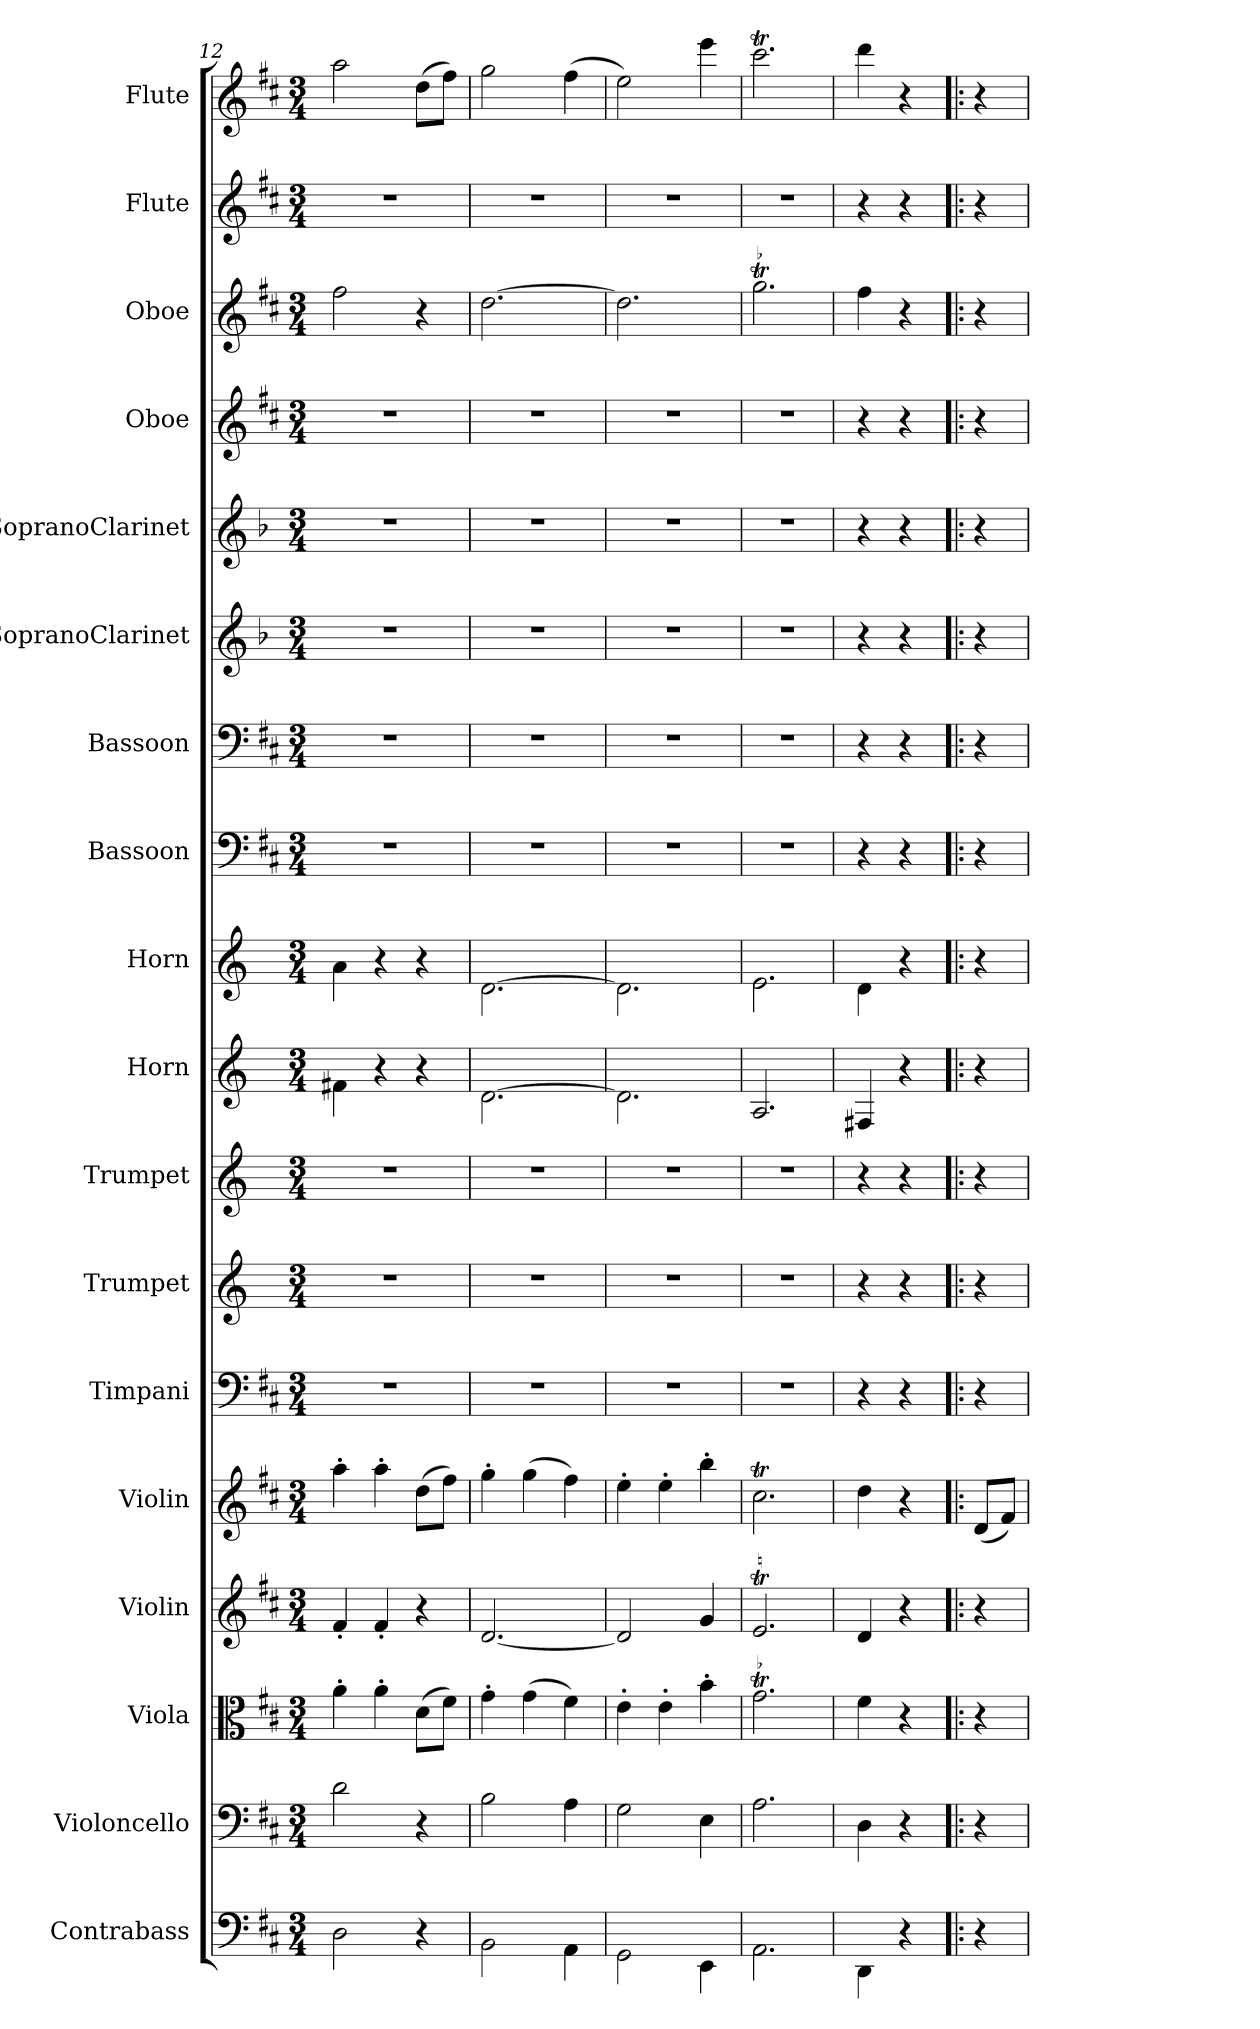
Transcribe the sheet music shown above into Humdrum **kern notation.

**kern	**kern	**kern	**kern	**kern	**kern	**kern	**kern	**kern	**kern	**kern	**kern	**kern	**kern	**kern	**kern	**kern	**kern
*part18	*part17	*part16	*part15	*part14	*part13	*part12	*part11	*part10	*part9	*part8	*part7	*part6	*part5	*part4	*part3	*part2	*part1
*staff18	*staff17	*staff16	*staff15	*staff14	*staff13	*staff12	*staff11	*staff10	*staff9	*staff8	*staff7	*staff6	*staff5	*staff4	*staff3	*staff2	*staff1
*I"Contrabass	*I"Violoncello	*I"Viola	*I"Violin	*I"Violin	*I"Timpani	*I"Trumpet	*I"Trumpet	*I"Horn	*I"Horn	*I"Bassoon	*I"Bassoon	*I"SopranoClarinet	*I"SopranoClarinet	*I"Oboe	*I"Oboe	*I"Flute	*I"Flute
*I'Cb	*I'Vc	*I'Vla	*I'Vln	*I'Vln	*I'Timp	*I'Tpt	*I'Tpt	*I'Hn	*I'Hn	*I'Bsn	*I'Bsn	*	*	*I'Ob	*I'Ob	*I'Fl	*I'Fl
*clefF4	*clefF4	*clefC3	*clefG2	*clefG2	*clefF4	*clefG2	*clefG2	*clefG2	*clefG2	*clefF4	*clefF4	*clefG2	*clefG2	*clefG2	*clefG2	*clefG2	*clefG2
*k[f#c#]	*k[f#c#]	*k[f#c#]	*k[f#c#]	*k[f#c#]	*k[f#c#]	*k[]	*k[]	*k[]	*k[]	*k[f#c#]	*k[f#c#]	*k[b-]	*k[b-]	*k[f#c#]	*k[f#c#]	*k[f#c#]	*k[f#c#]
*M3/4	*M3/4	*M3/4	*M3/4	*M3/4	*M3/4	*M3/4	*M3/4	*M3/4	*M3/4	*M3/4	*M3/4	*M3/4	*M3/4	*M3/4	*M3/4	*M3/4	*M3/4
=12	=12	=12	=12	=12	=12	=12	=12	=12	=12	=12	=12	=12	=12	=12	=12	=12	=12
2D\	2d\	4a'\	4f#'/	4aa'\	2.r	2.r	2.r	4f#X\	4a\	2.r	2.r	2.r	2.r	2.r	2ff#\	2.r	2aa\
.	.	4a'\	4f#'/	4aa'\	.	.	.	4r	4r	.	.	.	.	.	.	.	.
4r	4r	(8d\L	4r	(8dd\L	.	.	.	4r	4r	.	.	.	.	.	4r	.	(8dd\L
.	.	8f#\J)	.	8ff#\J)	.	.	.	.	.	.	.	.	.	.	.	.	8ff#\J)
=13	=13	=13	=13	=13	=13	=13	=13	=13	=13	=13	=13	=13	=13	=13	=13	=13	=13
2BB\	2B\	4g'\	[2.d/	4gg'\	2.r	2.r	2.r	[2.d\	[2.d\	2.r	2.r	2.r	2.r	2.r	[2.dd\	2.r	2gg\
.	.	(4g\	.	(4gg\	.	.	.	.	.	.	.	.	.	.	.	.	.
4AA\	4A\	4f#\)	.	4ff#\)	.	.	.	.	.	.	.	.	.	.	.	.	(4ff#\
=14	=14	=14	=14	=14	=14	=14	=14	=14	=14	=14	=14	=14	=14	=14	=14	=14	=14
2GG\	2G\	4e'\	2d/]	4ee'\	2.r	2.r	2.r	2.d\]	2.d\]	2.r	2.r	2.r	2.r	2.r	2.dd\]	2.r	2ee\)
.	.	4e'\	.	4ee'\	.	.	.	.	.	.	.	.	.	.	.	.	.
4EE\	4E\	4b'\	4g/	4bb'\	.	.	.	.	.	.	.	.	.	.	.	.	4eee\
=15	=15	=15	=15	=15	=15	=15	=15	=15	=15	=15	=15	=15	=15	=15	=15	=15	=15
!	!	!LO:TR:acc=-	!	!	!	!	!	!	!	!	!	!	!	!	!LO:TR:acc=-	!	!
2.AA\	2.A\	2.gt\	2.et/	2.cc#t\	2.r	2.r	2.r	2.A/	2.e\	2.r	2.r	2.r	2.r	2.r	2.ggt\	2.r	2.ccc#t\
=16	=16	=16	=16	=16	=16	=16	=16	=16	=16	=16	=16	=16	=16	=16	=16	=16	=16
4DD\	4D\	4f#\	4d/	4dd\	4r	4r	4r	4F#X/	4d\	4r	4r	4r	4r	4r	4ff#\	4r	4ddd\
4r	4r	4r	4r	4r	4r	4r	4r	4r	4r	4r	4r	4r	4r	4r	4r	4r	4r
=!|:	=!|:	=!|:	=!|:	=!|:	=!|:	=!|:	=!|:	=!|:	=!|:	=!|:	=!|:	=!|:	=!|:	=!|:	=!|:	=!|:	=!|:
4r	4r	4r	4r	(8d/L	4r	4r	4r	4r	4r	4r	4r	4r	4r	4r	4r	4r	4r
.	.	.	.	8f#/J)	.	.	.	.	.	.	.	.	.	.	.	.	.
=	=	=	=	=	=	=	=	=	=	=	=	=	=	=	=	=	=
*-	*-	*-	*-	*-	*-	*-	*-	*-	*-	*-	*-	*-	*-	*-	*-	*-	*-
